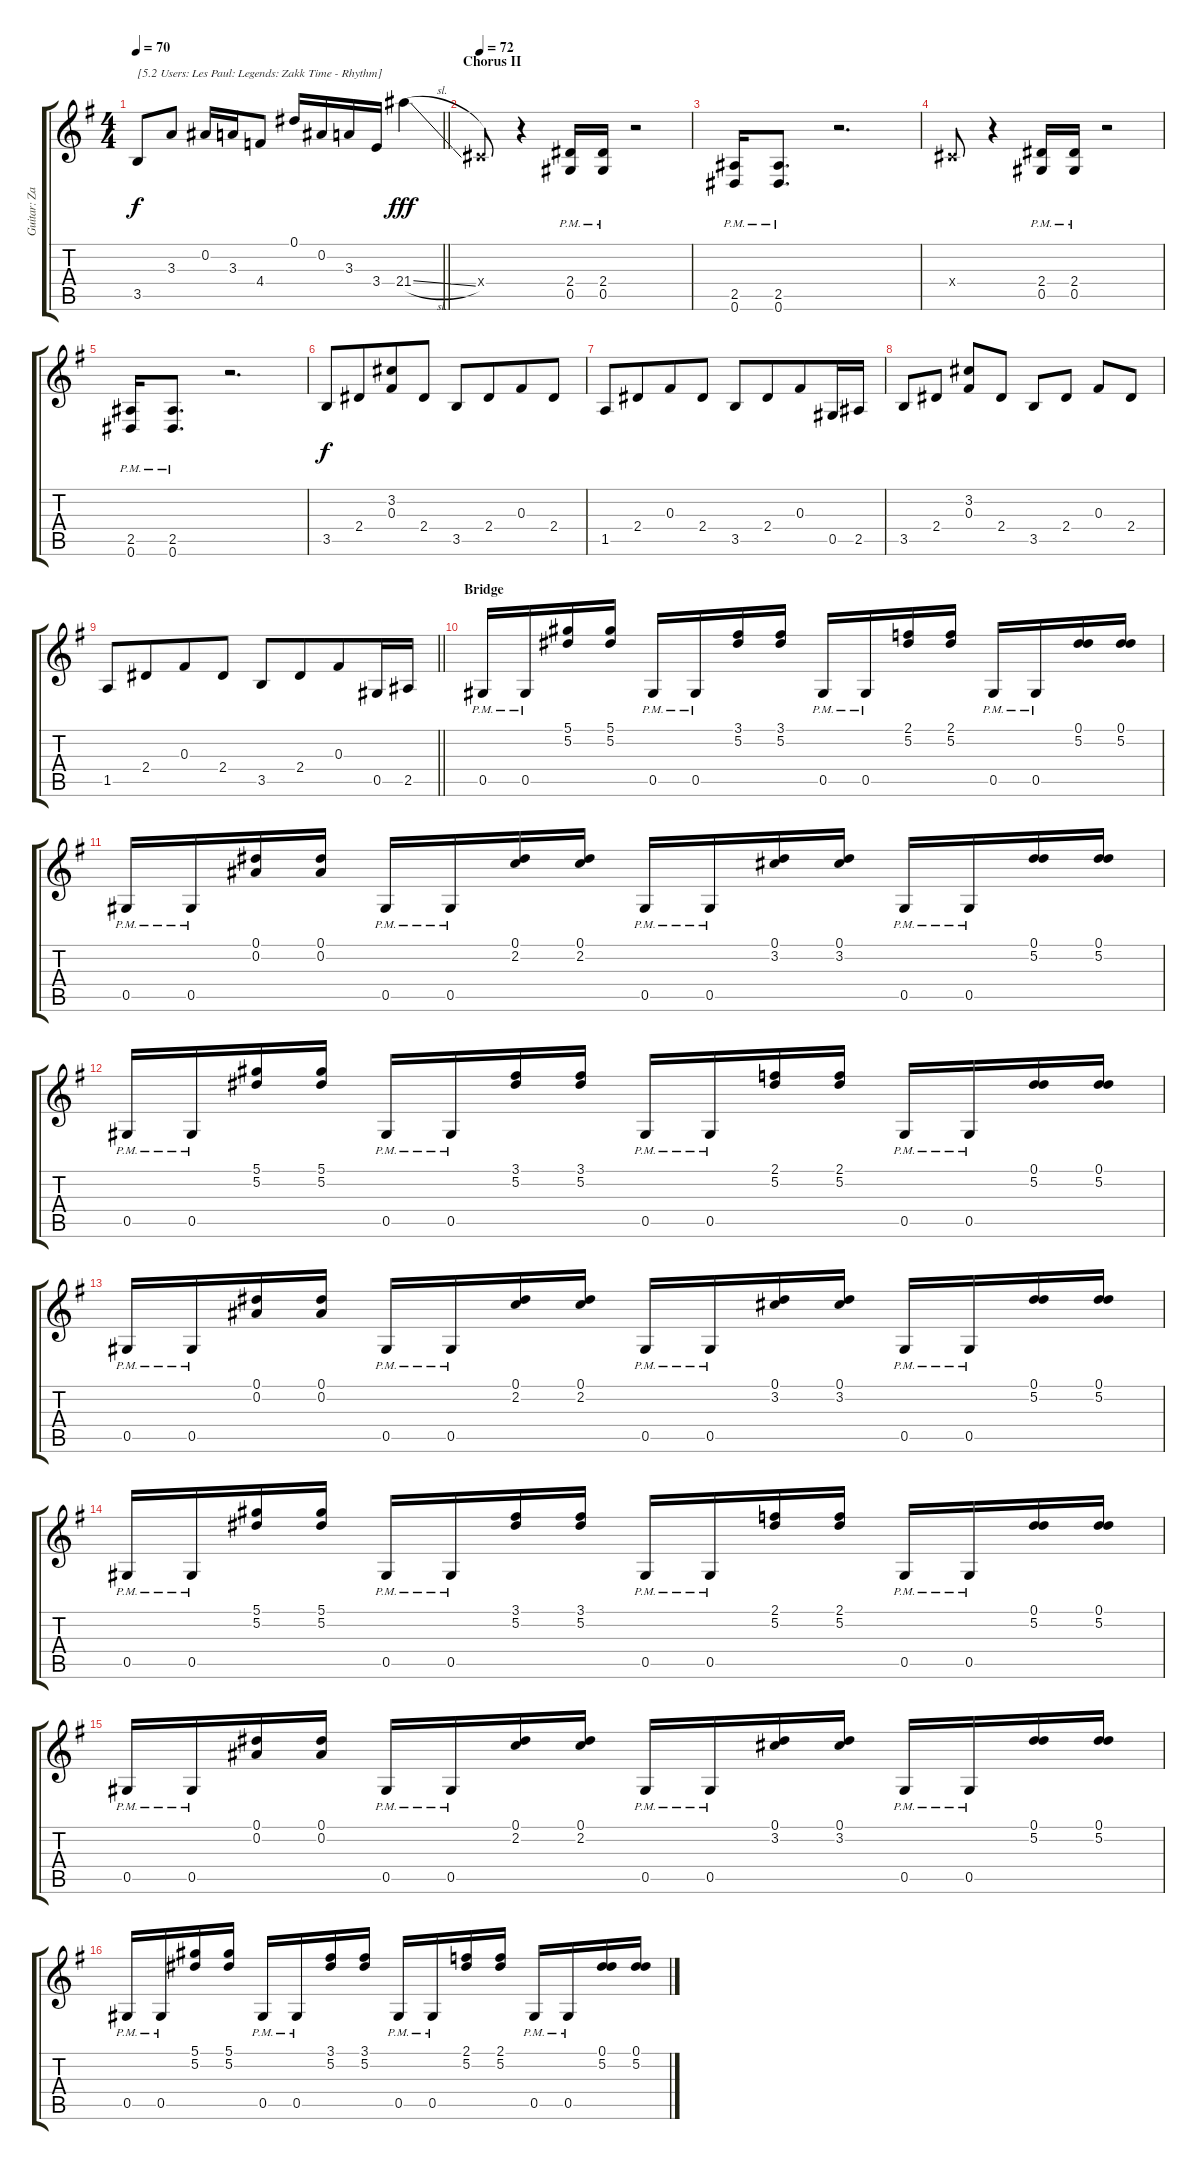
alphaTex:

\track ("Guitar: Zakk" "Guitar: Za") {instrument overdrivenguitar}
\staff {score tabs}
\tuning (Eb4 Bb3 Gb3 Db3 Ab2 Eb2) {hide}
\ts (4 4)
\tempo 70
\clef g2
\barLineRight lightlight
\ks g
3.5.8{txt "[5.2 Users: Les Paul: Legends: Zakk Time - Rhythm]" dy f volume 13 instrument overdrivenguitar} 3.3.8 0.2.16 3.3.16 4.4.8 0.1.16 0.2.16 3.3.16 3.4.16 21.4{sl}.4{dy fff} |
\section ("" "Chorus II")
\tempo 72
0.4{x}.8 r.4 (2.4 0.5{pm}).16 (2.4 0.5{pm}).16 r.2 |
(2.5{pm} 0.6{pm}).16 (2.5{pm} 0.6{pm}).8{d} r.2{d} |
0.4{x}.8 r.4 (2.4 0.5{pm}).16 (2.4 0.5{pm}).16 r.2 |
(2.5{pm} 0.6{pm}).16 (2.5{pm} 0.6{pm}).8{d} r.2{d} |
3.5.8{dy f beam merge} 2.4.8{beam merge} (3.2 0.3).8{beam merge} 2.4.8 3.5.8{beam merge} 2.4.8{beam merge} 0.3.8{beam merge} 2.4.8 |
1.5.8{beam merge} 2.4.8{beam merge} 0.3.8{beam merge} 2.4.8 3.5.8{beam merge} 2.4.8{beam merge} 0.3.8 0.5.16 2.5.16 |
3.5.8 2.4.8 (3.2 0.3).8 2.4.8 3.5.8 2.4.8 0.3.8 2.4.8 |
\barLineRight lightlight
1.5.8{beam merge} 2.4.8{beam merge} 0.3.8{beam merge} 2.4.8 3.5.8{beam merge} 2.4.8{beam merge} 0.3.8 0.5.16 2.5.16 |
\section ("" "Bridge")
0.5{pm}.16 0.5{pm}.16 (5.1 5.2).16 (5.1 5.2).16 0.5{pm}.16 0.5{pm}.16 (3.1 5.2).16 (3.1 5.2).16 0.5{pm}.16 0.5{pm}.16 (2.1 5.2).16 (2.1 5.2).16 0.5{pm}.16 0.5{pm}.16 (0.1 5.2).16 (0.1 5.2).16 |
0.5{pm}.16 0.5{pm}.16 (0.1 0.2).16 (0.1 0.2).16 0.5{pm}.16 0.5{pm}.16 (0.1 2.2).16 (0.1 2.2).16 0.5{pm}.16 0.5{pm}.16 (0.1 3.2).16 (0.1 3.2).16 0.5{pm}.16 0.5{pm}.16 (0.1 5.2).16 (0.1 5.2).16 |
0.5{pm}.16 0.5{pm}.16 (5.1 5.2).16 (5.1 5.2).16 0.5{pm}.16 0.5{pm}.16 (3.1 5.2).16 (3.1 5.2).16 0.5{pm}.16 0.5{pm}.16 (2.1 5.2).16 (2.1 5.2).16 0.5{pm}.16 0.5{pm}.16 (0.1 5.2).16 (0.1 5.2).16 |
0.5{pm}.16 0.5{pm}.16 (0.1 0.2).16 (0.1 0.2).16 0.5{pm}.16 0.5{pm}.16 (0.1 2.2).16 (0.1 2.2).16 0.5{pm}.16 0.5{pm}.16 (0.1 3.2).16 (0.1 3.2).16 0.5{pm}.16 0.5{pm}.16 (0.1 5.2).16 (0.1 5.2).16 |
0.5{pm}.16 0.5{pm}.16 (5.1 5.2).16 (5.1 5.2).16 0.5{pm}.16 0.5{pm}.16 (3.1 5.2).16 (3.1 5.2).16 0.5{pm}.16 0.5{pm}.16 (2.1 5.2).16 (2.1 5.2).16 0.5{pm}.16 0.5{pm}.16 (0.1 5.2).16 (0.1 5.2).16 |
0.5{pm}.16 0.5{pm}.16 (0.1 0.2).16 (0.1 0.2).16 0.5{pm}.16 0.5{pm}.16 (0.1 2.2).16 (0.1 2.2).16 0.5{pm}.16 0.5{pm}.16 (0.1 3.2).16 (0.1 3.2).16 0.5{pm}.16 0.5{pm}.16 (0.1 5.2).16 (0.1 5.2).16 |
0.5{pm}.16 0.5{pm}.16 (5.1 5.2).16 (5.1 5.2).16 0.5{pm}.16 0.5{pm}.16 (3.1 5.2).16 (3.1 5.2).16 0.5{pm}.16 0.5{pm}.16 (2.1 5.2).16 (2.1 5.2).16 0.5{pm}.16 0.5{pm}.16 (0.1 5.2).16 (0.1 5.2).16
